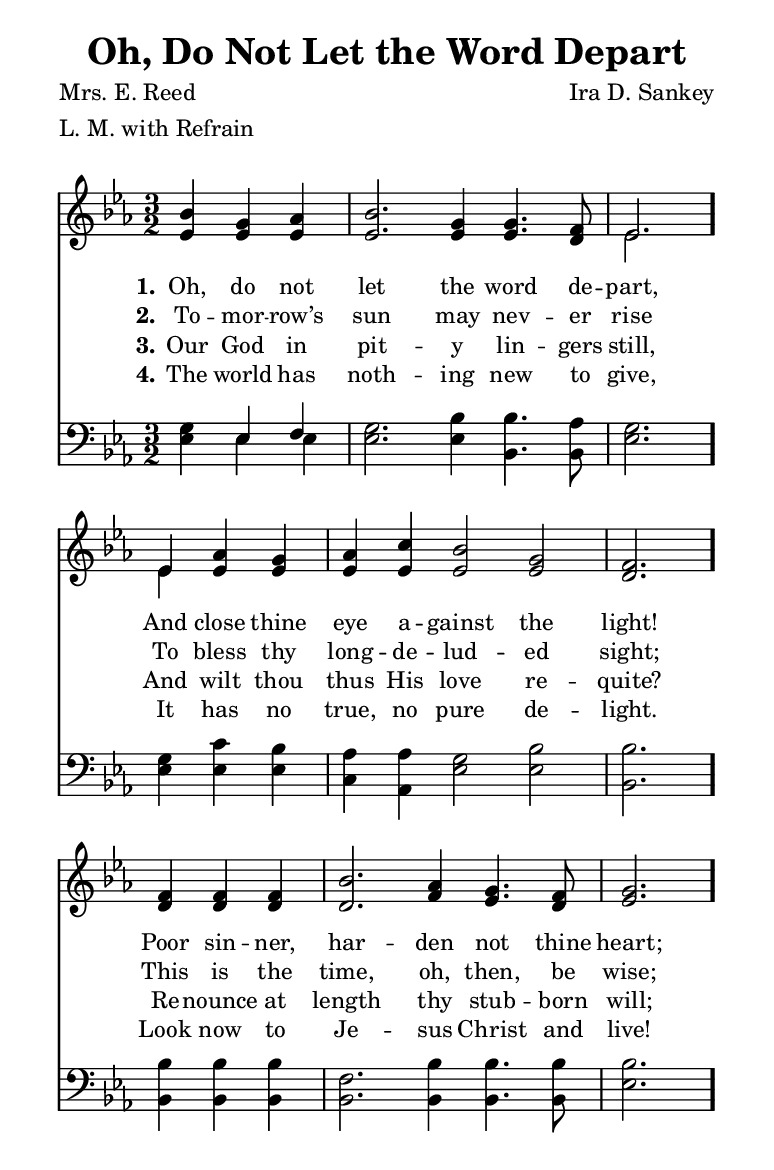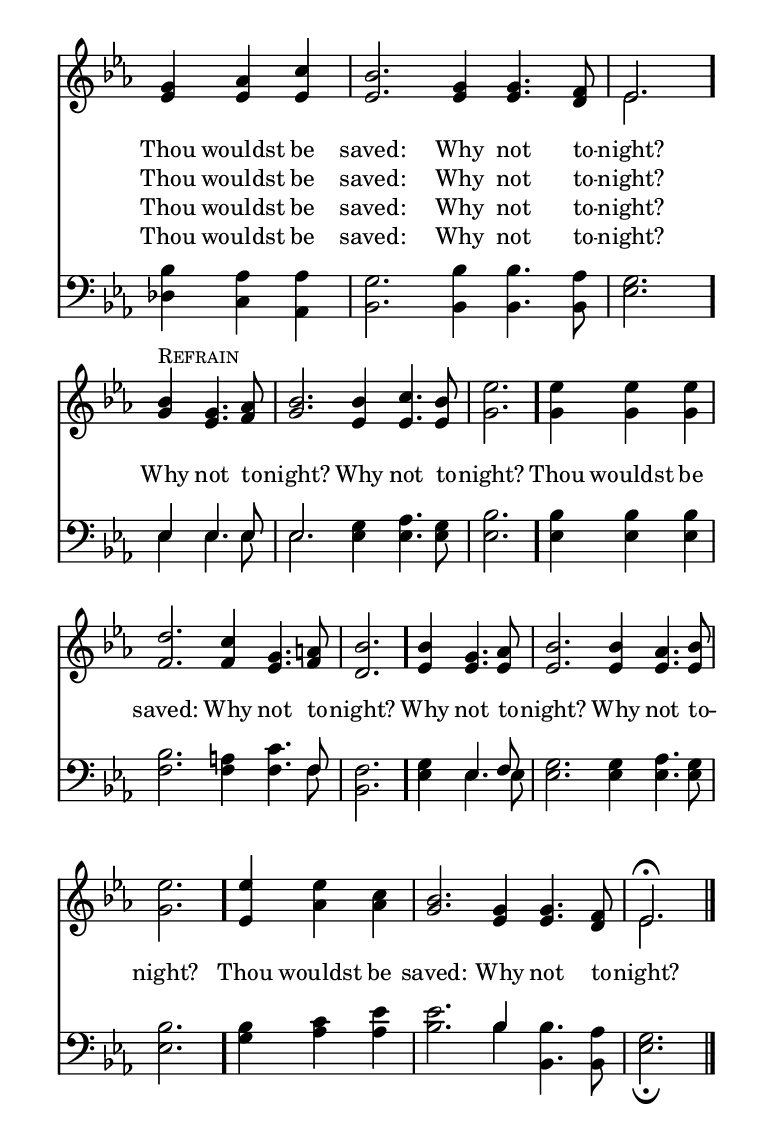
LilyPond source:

\include "common/global.ily"
\paper {
  \include "common/paper.ily"
}

\header{
  %gospel
  hymnnumber = "107"
  title = "Oh, Do Not Let the Word Depart"
  tunename = ""
  meter = "L. M. with Refrain"
  poet = "Mrs. E. Reed"
  composer = "Ira D. Sankey"
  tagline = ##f
}

% for fermata in MIDI
ta = { \tempo 2=80 }
tb = { \tempo 2=40 }

patternA = { c4 c4 c4 | c2. c4 c4. c8 | c2. }
patternB = { c4 c4 c4 | c4 c4 c2 c2 | c2. }
patternC = { c4 c4. c8 | c2. }
patternD = { c4 c4 c4 | c2. c4 c4. c8 | \tb c2. \ta }

global = {
  \include "common/overrides.ily"
  \override Staff.TimeSignature.style = #'numbered
  \time 3/2
  \override Score.MetronomeMark.transparent = ##t % hide all fermata changes too
  \ta
  \key ees \major
  \partial 2.
  \autoBeamOff
}

notesSoprano = {
\global
\relative c'' {

  \changePitch \patternA { bes g aes | bes g g f | ees }
  \changePitch \patternB { ees aes g | aes c bes g | f }
  \changePitch \patternA { f f f | bes aes g f | g }
  \changePitch \patternA { g aes c | bes g g f | ees }

  << s^\markup { \small \caps "Refrain" }
  \changePitch \patternC { bes' g aes | bes bes c bes ees } >>
  \changePitch \patternA { ees ees ees | d c g a! | bes }
  \changePitch \patternC { bes g aes | bes bes aes bes | ees }
  \changePitch \patternD { ees ees c | bes g g f | ees \fermata }

  \bar "|."

}
}

notesAlto = {
\global
\relative e' {

  \changePitch \patternA { ees ees ees | ees ees ees d | ees }
  \changePitch \patternB { ees ees ees | ees ees ees ees | d }
  \changePitch \patternA { d d d | d f ees d | ees }
  \changePitch \patternA { ees ees ees | ees ees ees d | ees }

  \changePitch \patternC { g ees f | g ees ees ees | g }
  \changePitch \patternA { g g g | f f ees f | d }
  \changePitch \patternC { ees ees ees | ees ees ees ees | g }
  \changePitch \patternA { ees aes aes | g ees ees d | ees }

}
}

notesTenor = {
\global
\relative a {

  \changePitch \patternA { g ees f | g bes bes aes | g }
  \changePitch \patternB { g c bes | aes aes g bes | bes }
  \changePitch \patternA { bes bes bes | f bes bes bes | bes }
  \changePitch \patternA { bes aes aes | g bes bes aes | g }

  \changePitch \patternC { ees ees ees | ees g aes g | bes }
  \changePitch \patternA { bes bes bes | bes a! c f, | f }
  \changePitch \patternC { g ees f | g g aes g | bes }
  \changePitch \patternA { bes c ees | ees bes bes aes | g }

}
}

notesBass = {
\global
\relative f {

  \changePitch \patternA { ees ees ees | ees ees bes bes | ees }
  \changePitch \patternB { ees ees ees | c aes ees' ees | bes }
  \changePitch \patternA { bes bes bes | bes bes bes bes | ees }
  \changePitch \patternA { des c aes | bes bes bes bes | ees }

  \changePitch \patternC { ees ees ees | ees ees ees ees | ees }
  \changePitch \patternA { ees ees ees | f f f f | bes, }
  \changePitch \patternC { ees ees ees | ees ees ees ees | ees }
  \changePitch \patternA { g aes aes | bes bes bes, bes | ees_\fermata }

}
}

Refrain = \lyricmode {

Why not to -- night? Why not to -- night? \bar "."
Thou wouldst be saved: Why not to -- night? \bar "."
Why not to -- night? Why not to -- night? \bar "."
Thou wouldst be saved: Why not to -- night? \bar "."

}

wordsA = \lyricmode {
\set stanza = "1."

Oh, do not let the word de -- part, \bar "."
And close thine eye a -- gainst the light! \bar "."
Poor sin -- ner, har -- den not thine heart; \bar "."
Thou wouldst be saved: Why not to -- night? \bar "."

}

wordsB = \lyricmode {
\set stanza = "2."

To -- mor -- row’s sun may nev -- er rise
To bless thy long -- de -- lud -- ed sight;
This is the time, oh, then, be wise;
Thou wouldst be saved: Why not to -- night?

\Refrain

}

wordsC = \lyricmode {
\set stanza = "3."

Our God in pit -- y lin -- gers still,
And wilt thou thus His love re -- quite?
Re -- nounce at length thy stub -- born will;
Thou wouldst be saved: Why not to -- night?

}

wordsD = \lyricmode {
\set stanza = "4."

The world has noth -- ing new to give,
It has no true, no pure de -- light.
Look now to Je -- sus Christ and live!
Thou wouldst be saved: Why not to -- night?

}

\score {
  \context ChoirStaff <<
    \context Staff = upper <<
      \set Staff.autoBeaming = ##f
      \set ChoirStaff.systemStartDelimiter = #'SystemStartBar
      \set ChoirStaff.printPartCombineTexts = ##f
      \partcombine #'(2 . 11) \notesSoprano \notesAlto
      \context NullVoice = sopranos { \voiceOne << \notesSoprano >> }
      \context Lyrics = one   \lyricsto sopranos \wordsA
      \context Lyrics = two   \lyricsto sopranos \wordsB
      \context Lyrics = three \lyricsto sopranos \wordsC
      \context Lyrics = four  \lyricsto sopranos \wordsD
    >>
    \context Staff = men <<
      \set Staff.autoBeaming = ##f
      \clef bass
      \set ChoirStaff.printPartCombineTexts = ##f
      \partcombine #'(2 . 11) \notesTenor \notesBass
    >>
  >>
  \layout {
    \include "common/layout.ily"
  }
  #(cond ((ly:get-option 'eog-midi-permitted) #{ \midi{
    \include "common/midi.ily"
  } #}))
}

\version "2.19.49"  % necessary for upgrading to future LilyPond versions.

% vi:set et ts=2 sw=2 ai nocindent syntax=lilypond:
